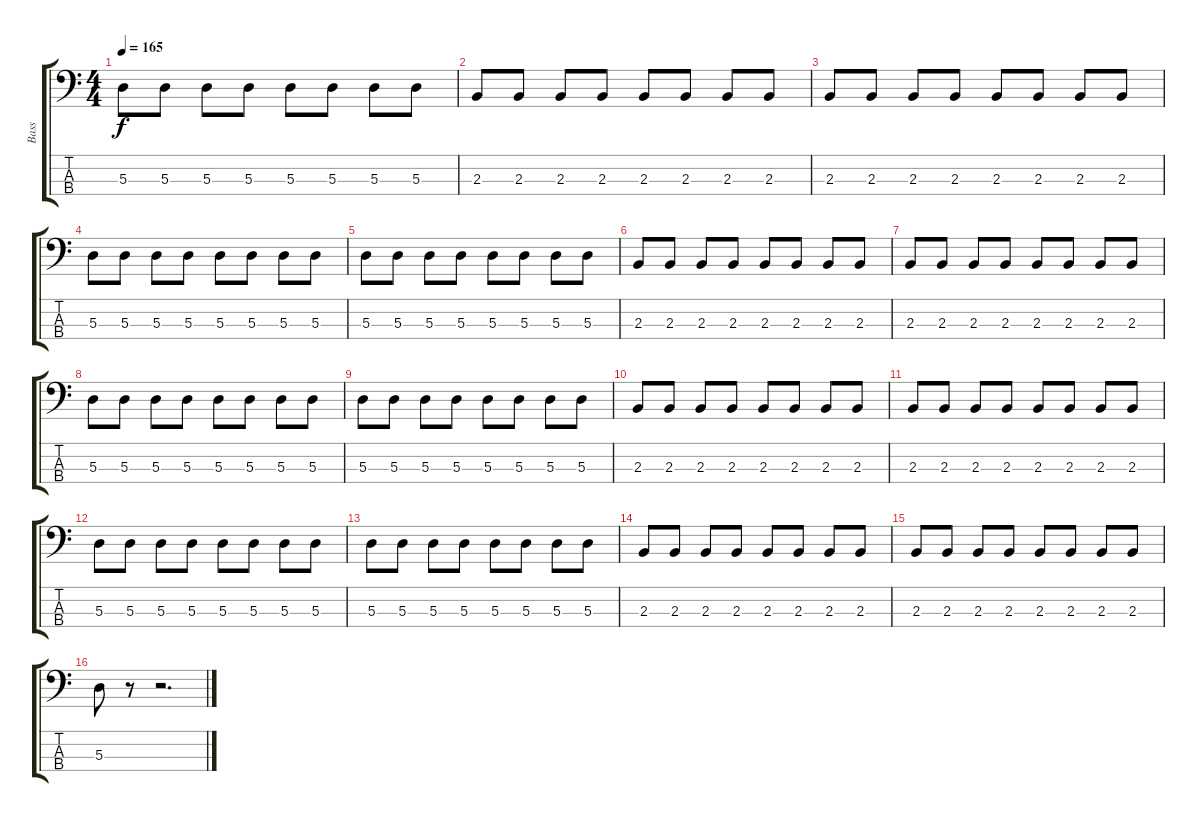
\track ("Bass" "Bass") {instrument electricbassfinger}
\staff {score tabs}
\tuning (G2 D2 A1 E1) {hide}
\ts (4 4)
\tempo 165
\clef f4
\ks c
5.3.8{dy f} 5.3.8 5.3.8 5.3.8 5.3.8 5.3.8 5.3.8 5.3.8 |
2.3.8 2.3.8 2.3.8 2.3.8 2.3.8 2.3.8 2.3.8 2.3.8 |
2.3.8 2.3.8 2.3.8 2.3.8 2.3.8 2.3.8 2.3.8 2.3.8 |
5.3.8 5.3.8 5.3.8 5.3.8 5.3.8 5.3.8 5.3.8 5.3.8 |
5.3.8 5.3.8 5.3.8 5.3.8 5.3.8 5.3.8 5.3.8 5.3.8 |
2.3.8 2.3.8 2.3.8 2.3.8 2.3.8 2.3.8 2.3.8 2.3.8 |
2.3.8 2.3.8 2.3.8 2.3.8 2.3.8 2.3.8 2.3.8 2.3.8 |
5.3.8 5.3.8 5.3.8 5.3.8 5.3.8 5.3.8 5.3.8 5.3.8 |
5.3.8 5.3.8 5.3.8 5.3.8 5.3.8 5.3.8 5.3.8 5.3.8 |
2.3.8 2.3.8 2.3.8 2.3.8 2.3.8 2.3.8 2.3.8 2.3.8 |
2.3.8 2.3.8 2.3.8 2.3.8 2.3.8 2.3.8 2.3.8 2.3.8 |
5.3.8 5.3.8 5.3.8 5.3.8 5.3.8 5.3.8 5.3.8 5.3.8 |
5.3.8 5.3.8 5.3.8 5.3.8 5.3.8 5.3.8 5.3.8 5.3.8 |
2.3.8 2.3.8 2.3.8 2.3.8 2.3.8 2.3.8 2.3.8 2.3.8 |
2.3.8 2.3.8 2.3.8 2.3.8 2.3.8 2.3.8 2.3.8 2.3.8 |
5.3.8 r.8 r.2{d}
